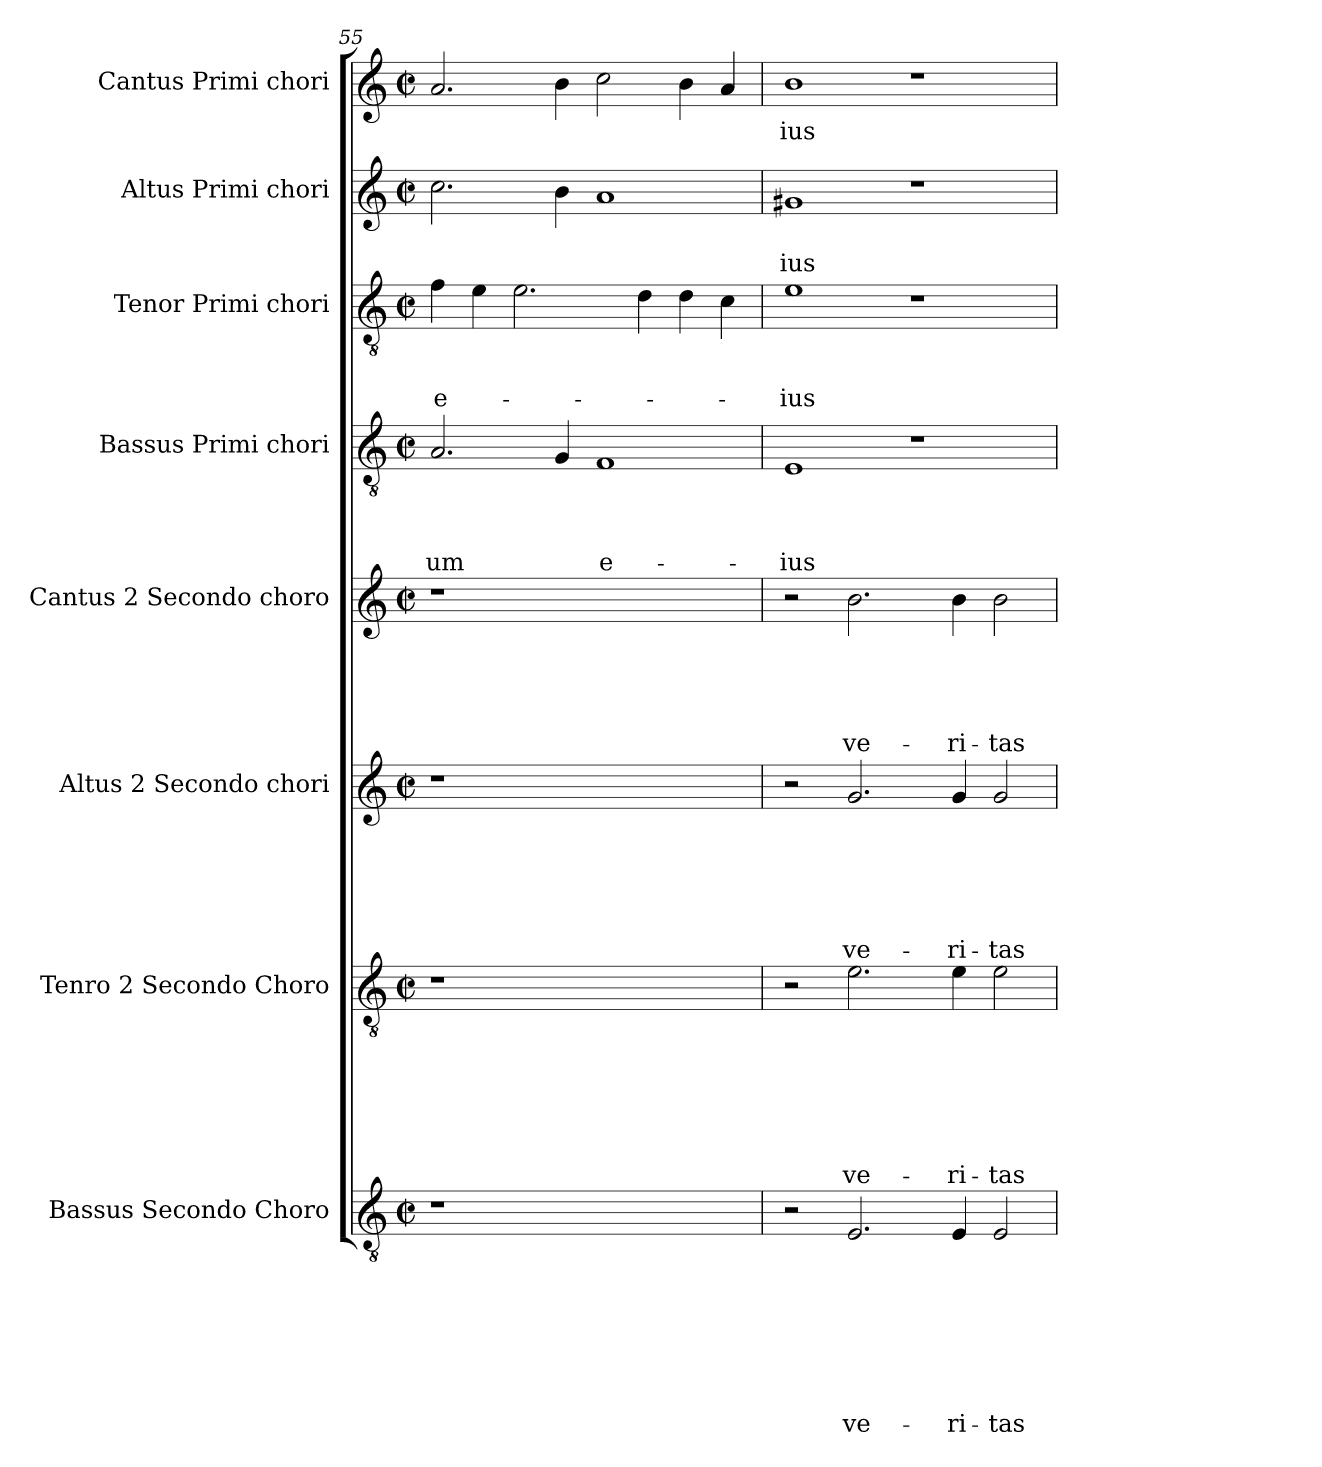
**kern	**text	**text	**text	**text	**text	**text	**text	**text	**kern	**text	**text	**text	**text	**text	**text	**text	**kern	**text	**text	**text	**text	**text	**text	**kern	**text	**text	**text	**text	**text	**kern	**text	**text	**text	**text	**kern	**text	**text	**text	**kern	**text	**text	**kern	**text
*part8	*part8	*part8	*part8	*part8	*part8	*part8	*part8	*part8	*part7	*part7	*part7	*part7	*part7	*part7	*part7	*part7	*part6	*part6	*part6	*part6	*part6	*part6	*part6	*part5	*part5	*part5	*part5	*part5	*part5	*part4	*part4	*part4	*part4	*part4	*part3	*part3	*part3	*part3	*part2	*part2	*part2	*part1	*part1
*staff8	*staff8	*staff8	*staff8	*staff8	*staff8	*staff8	*staff8	*staff8	*staff7	*staff7	*staff7	*staff7	*staff7	*staff7	*staff7	*staff7	*staff6	*staff6	*staff6	*staff6	*staff6	*staff6	*staff6	*staff5	*staff5	*staff5	*staff5	*staff5	*staff5	*staff4	*staff4	*staff4	*staff4	*staff4	*staff3	*staff3	*staff3	*staff3	*staff2	*staff2	*staff2	*staff1	*staff1
*I"Bassus Secondo Choro	*	*	*	*	*	*	*	*	*I"Tenro 2 Secondo Choro	*	*	*	*	*	*	*	*I"Altus 2 Secondo chori	*	*	*	*	*	*	*I"Cantus 2 Secondo choro	*	*	*	*	*	*I"Bassus Primi chori	*	*	*	*	*I"Tenor Primi chori	*	*	*	*I"Altus Primi chori	*	*	*I"Cantus Primi chori	*
*I'Ch	*	*	*	*	*	*	*	*	*I'Ch	*	*	*	*	*	*	*	*I'Ch	*	*	*	*	*	*	*I'Ch	*	*	*	*	*	*I'Ch	*	*	*	*	*I'Ch	*	*	*	*I'Ch	*	*	*I'Ch	*
*clefGv2	*	*	*	*	*	*	*	*	*clefGv2	*	*	*	*	*	*	*	*clefG2	*	*	*	*	*	*	*clefG2	*	*	*	*	*	*clefGv2	*	*	*	*	*clefGv2	*	*	*	*clefG2	*	*	*clefG2	*
*k[]	*	*	*	*	*	*	*	*	*k[]	*	*	*	*	*	*	*	*k[]	*	*	*	*	*	*	*k[]	*	*	*	*	*	*k[]	*	*	*	*	*k[]	*	*	*	*k[]	*	*	*k[]	*
*C:	*	*	*	*	*	*	*	*	*C:	*	*	*	*	*	*	*	*C:	*	*	*	*	*	*	*C:	*	*	*	*	*	*C:	*	*	*	*	*C:	*	*	*	*C:	*	*	*C:	*
*M2/2	*	*	*	*	*	*	*	*	*M2/2	*	*	*	*	*	*	*	*M2/2	*	*	*	*	*	*	*M2/2	*	*	*	*	*	*M2/2	*	*	*	*	*M2/2	*	*	*	*M2/2	*	*	*M2/2	*
*met(c|)	*	*	*	*	*	*	*	*	*met(c|)	*	*	*	*	*	*	*	*met(c|)	*	*	*	*	*	*	*met(c|)	*	*	*	*	*	*met(c|)	*	*	*	*	*met(c|)	*	*	*	*met(c|)	*	*	*met(c|)	*
=55	=55	=55	=55	=55	=55	=55	=55	=55	=55	=55	=55	=55	=55	=55	=55	=55	=55	=55	=55	=55	=55	=55	=55	=55	=55	=55	=55	=55	=55	=55	=55	=55	=55	=55	=55	=55	=55	=55	=55	=55	=55	=55	=55
!	!	!	!	!	!	!	!	!	!	!	!	!	!	!	!	!	!	!	!	!	!	!	!	!	!	!	!	!	!	!	!	!	!	!LO:LY:b	!	!	!	!LO:LY:b	!	!	!	!	!
1r	.	.	.	.	.	.	.	.	1r	.	.	.	.	.	.	.	1r	.	.	.	.	.	.	1r	.	.	.	.	.	2.A/	.	.	.	-um	4f\	.	.	e-	2.cc\	.	.	2.a/	.
.	.	.	.	.	.	.	.	.	.	.	.	.	.	.	.	.	.	.	.	.	.	.	.	.	.	.	.	.	.	.	.	.	.	.	4e\	.	.	.	.	.	.	.	.
.	.	.	.	.	.	.	.	.	.	.	.	.	.	.	.	.	.	.	.	.	.	.	.	.	.	.	.	.	.	.	.	.	.	.	2.e\	.	.	.	.	.	.	.	.
.	.	.	.	.	.	.	.	.	.	.	.	.	.	.	.	.	.	.	.	.	.	.	.	.	.	.	.	.	.	4G/	.	.	.	.	.	.	.	.	4b\	.	.	4b\	.
!	!	!	!	!	!	!	!	!	!	!	!	!	!	!	!	!	!	!	!	!	!	!	!	!	!	!	!	!	!	!	!	!	!	!LO:LY:b:rj	!	!	!	!	!	!	!	!	!
1ryy	.	.	.	.	.	.	.	.	1ryy	.	.	.	.	.	.	.	1ryy	.	.	.	.	.	.	1ryy	.	.	.	.	.	1F	.	.	.	e-	.	.	.	.	1a	.	.	2cc\	.
.	.	.	.	.	.	.	.	.	.	.	.	.	.	.	.	.	.	.	.	.	.	.	.	.	.	.	.	.	.	.	.	.	.	.	4d\	.	.	.	.	.	.	.	.
.	.	.	.	.	.	.	.	.	.	.	.	.	.	.	.	.	.	.	.	.	.	.	.	.	.	.	.	.	.	.	.	.	.	.	4d\	.	.	.	.	.	.	4b\	.
.	.	.	.	.	.	.	.	.	.	.	.	.	.	.	.	.	.	.	.	.	.	.	.	.	.	.	.	.	.	.	.	.	.	.	4c\	.	.	.	.	.	.	4a/	.
=56	=56	=56	=56	=56	=56	=56	=56	=56	=56	=56	=56	=56	=56	=56	=56	=56	=56	=56	=56	=56	=56	=56	=56	=56	=56	=56	=56	=56	=56	=56	=56	=56	=56	=56	=56	=56	=56	=56	=56	=56	=56	=56	=56
!	!	!	!	!	!	!	!	!	!	!	!	!	!	!	!	!	!	!	!	!	!	!	!	!	!	!	!	!	!	!	!	!	!	!LO:LY:b	!	!	!	!LO:LY:b	!	!	!LO:LY:b	!	!LO:LY:b
2r	.	.	.	.	.	.	.	.	2r	.	.	.	.	.	.	.	2r	.	.	.	.	.	.	2r	.	.	.	.	.	1E	.	.	.	-ius	1e	.	.	-ius	1g#X	.	-ius	1b	-ius
!	!	!	!	!	!	!	!	!LO:LY:b	!	!	!	!	!	!	!	!LO:LY:b	!	!	!	!	!	!	!LO:LY:b	!	!	!	!	!	!LO:LY:b	!	!	!	!	!	!	!	!	!	!	!	!	!	!
2.E/	.	.	.	.	.	.	.	ve-	2.e\	.	.	.	.	.	.	ve-	2.g/	.	.	.	.	.	ve-	2.b\	.	.	.	.	ve-	.	.	.	.	.	.	.	.	.	.	.	.	.	.
.	.	.	.	.	.	.	.	.	.	.	.	.	.	.	.	.	.	.	.	.	.	.	.	.	.	.	.	.	.	1r	.	.	.	.	1r	.	.	.	1r	.	.	1r	.
!	!	!	!	!	!	!	!	!LO:LY:b	!	!	!	!	!	!	!	!LO:LY:b	!	!	!	!	!	!	!LO:LY:b	!	!	!	!	!	!LO:LY:b	!	!	!	!	!	!	!	!	!	!	!	!	!	!
4E/	.	.	.	.	.	.	.	-ri-	4e\	.	.	.	.	.	.	-ri-	4g/	.	.	.	.	.	-ri-	4b\	.	.	.	.	-ri-	.	.	.	.	.	.	.	.	.	.	.	.	.	.
!	!	!	!	!	!	!	!	!LO:LY:b:rj	!	!	!	!	!	!	!	!LO:LY:b:rj	!	!	!	!	!	!	!LO:LY:b:rj	!	!	!	!	!	!LO:LY:b:rj	!	!	!	!	!	!	!	!	!	!	!	!	!	!
2E/	.	.	.	.	.	.	.	-tas	2e\	.	.	.	.	.	.	-tas	2g/	.	.	.	.	.	-tas	2b\	.	.	.	.	-tas	.	.	.	.	.	.	.	.	.	.	.	.	.	.
=	=	=	=	=	=	=	=	=	=	=	=	=	=	=	=	=	=	=	=	=	=	=	=	=	=	=	=	=	=	=	=	=	=	=	=	=	=	=	=	=	=	=	=
*-	*-	*-	*-	*-	*-	*-	*-	*-	*-	*-	*-	*-	*-	*-	*-	*-	*-	*-	*-	*-	*-	*-	*-	*-	*-	*-	*-	*-	*-	*-	*-	*-	*-	*-	*-	*-	*-	*-	*-	*-	*-	*-	*-
